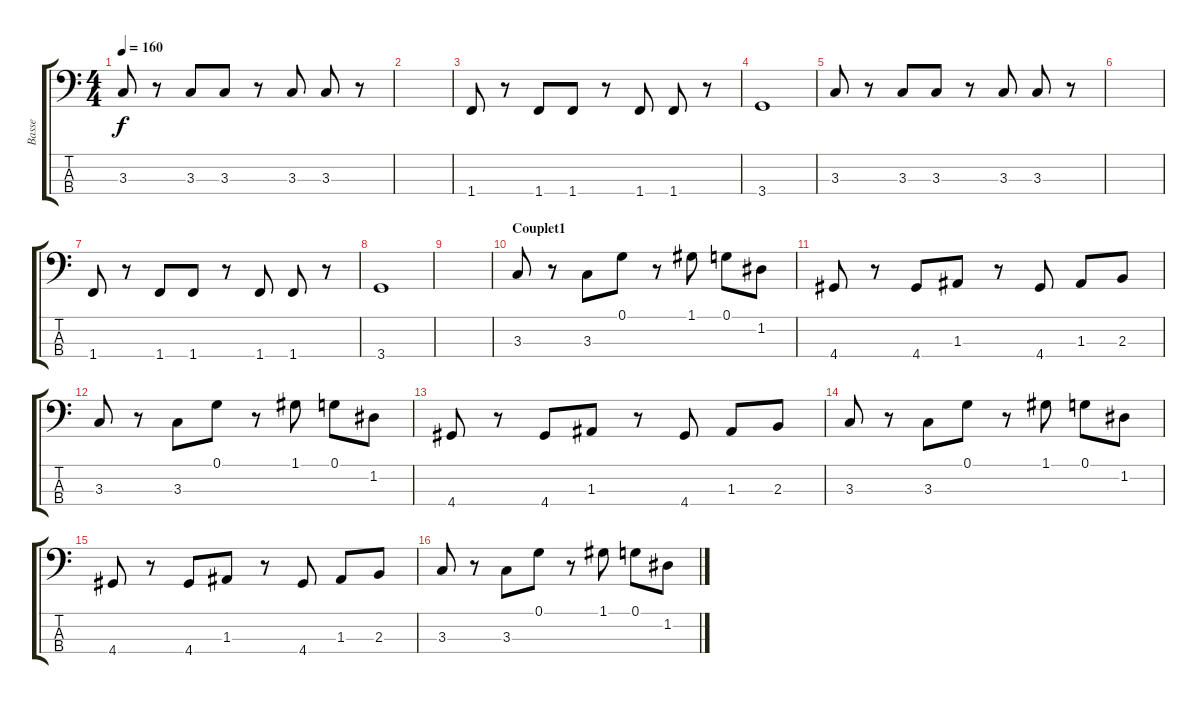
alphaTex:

\track ("Basse" "Basse") {instrument electricbassfinger}
\staff {score tabs}
\tuning (G2 D2 A1 E1) {hide}
\ts (4 4)
\tempo 160
\clef f4
\ks c
3.3.8{dy f} r.8 3.3.8 3.3.8 r.8 3.3.8 3.3.8 r.8 |
|
1.4.8 r.8 1.4.8 1.4.8 r.8 1.4.8 1.4.8 r.8 |
3.4.1 |
3.3.8 r.8 3.3.8 3.3.8 r.8 3.3.8 3.3.8 r.8 |
|
1.4.8 r.8 1.4.8 1.4.8 r.8 1.4.8 1.4.8 r.8 |
3.4.1 |
|
\section ("" "Couplet1")
3.3.8 r.8 3.3.8 0.1.8 r.8 1.1.8 0.1.8 1.2.8 |
4.4.8 r.8 4.4.8 1.3.8 r.8 4.4.8 1.3.8 2.3.8 |
3.3.8 r.8 3.3.8 0.1.8 r.8 1.1.8 0.1.8 1.2.8 |
4.4.8 r.8 4.4.8 1.3.8 r.8 4.4.8 1.3.8 2.3.8 |
3.3.8 r.8 3.3.8 0.1.8 r.8 1.1.8 0.1.8 1.2.8 |
4.4.8 r.8 4.4.8 1.3.8 r.8 4.4.8 1.3.8 2.3.8 |
3.3.8 r.8 3.3.8 0.1.8 r.8 1.1.8 0.1.8 1.2.8
